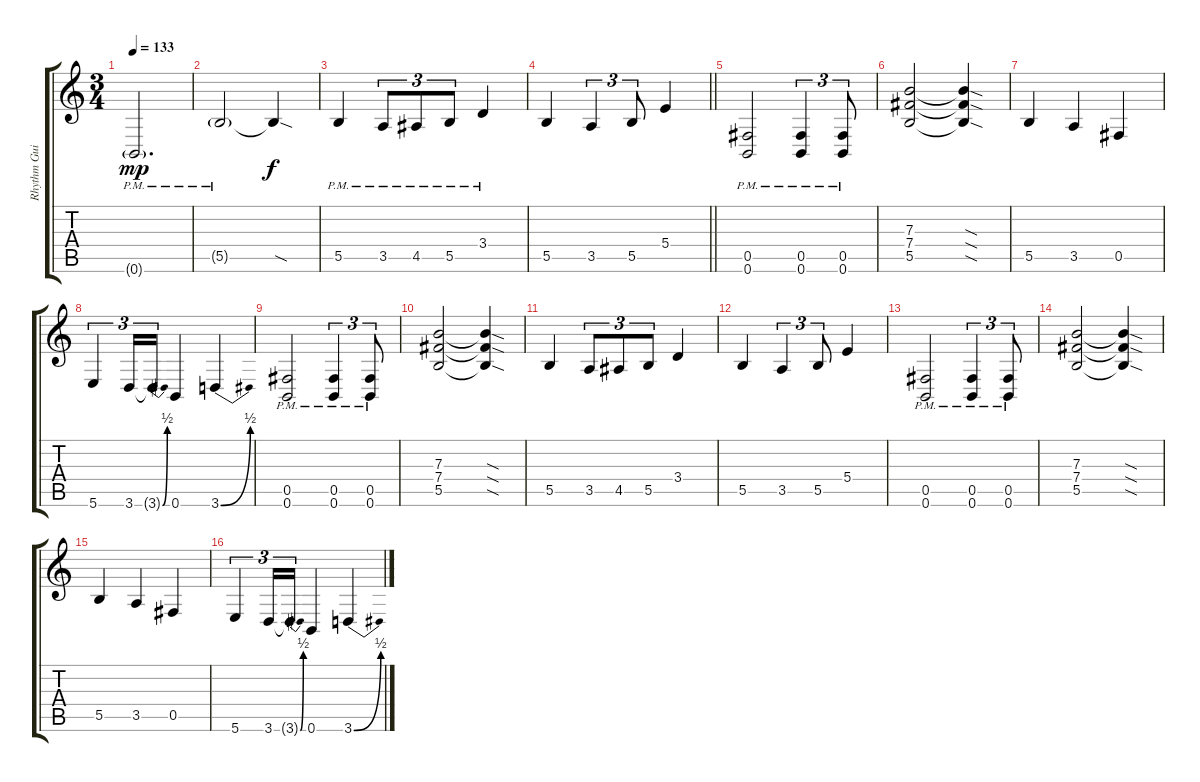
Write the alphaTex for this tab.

\track ("Rhythm Guitar" "Rhythm Gui") {instrument distortionguitar}
\staff {score tabs}
\tuning (Db4 Ab3 E3 B2 Gb2 B1) {hide}
\ts (3 4)
\tempo 133
\clef g2
\ks c
0.6{g pm}.2{d dy mp} |
5.5{g pm}.2 5.5{sod t}.4{dy f} |
5.5{pm}.4 3.5{pm}.8{tu (3 2)} 4.5{pm}.8{tu (3 2)} 5.5{pm}.8{tu (3 2)} 3.4{pm}.4 |
\barLineRight lightlight
5.5.4 3.5.4{tu (3 2)} 5.5.8{tu (3 2)} 5.4.4 |
\section ("" "")
(0.5{pm} 0.6{pm}).2{balance 14 instrument distortionguitar} (0.5{pm} 0.6{pm}).4{tu (3 2)} (0.5{pm} 0.6{pm}).8{tu (3 2)} |
(7.3 7.4 5.5).2 (7.3{sod t} 7.4{sod t} 5.5{sod t}).4 |
5.5.4 3.5.4 0.5.4 |
5.6.4{tu (3 2)} 3.6.16{tu (3 2)} 3.6{be (bend 0 0 60 2) t}.16{tu (3 2)} 0.6.4 3.6{be (bend 0 0 60 2)}.4 |
(0.5{pm} 0.6{pm}).2 (0.5{pm} 0.6{pm}).4{tu (3 2)} (0.5{pm} 0.6{pm}).8{tu (3 2)} |
(7.3 7.4 5.5).2 (7.3{sod t} 7.4{sod t} 5.5{sod t}).4 |
5.5.4 3.5.8{tu (3 2)} 4.5.8{tu (3 2)} 5.5.8{tu (3 2)} 3.4.4 |
5.5.4 3.5.4{tu (3 2)} 5.5.8{tu (3 2)} 5.4.4 |
(0.5{pm} 0.6{pm}).2 (0.5{pm} 0.6{pm}).4{tu (3 2)} (0.5{pm} 0.6{pm}).8{tu (3 2)} |
(7.3 7.4 5.5).2 (7.3{sod t} 7.4{sod t} 5.5{sod t}).4 |
5.5.4 3.5.4 0.5.4 |
5.6.4{tu (3 2)} 3.6.16{tu (3 2)} 3.6{be (bend 0 0 60 2) t}.16{tu (3 2)} 0.6.4 3.6{be (bend 0 0 60 2)}.4
